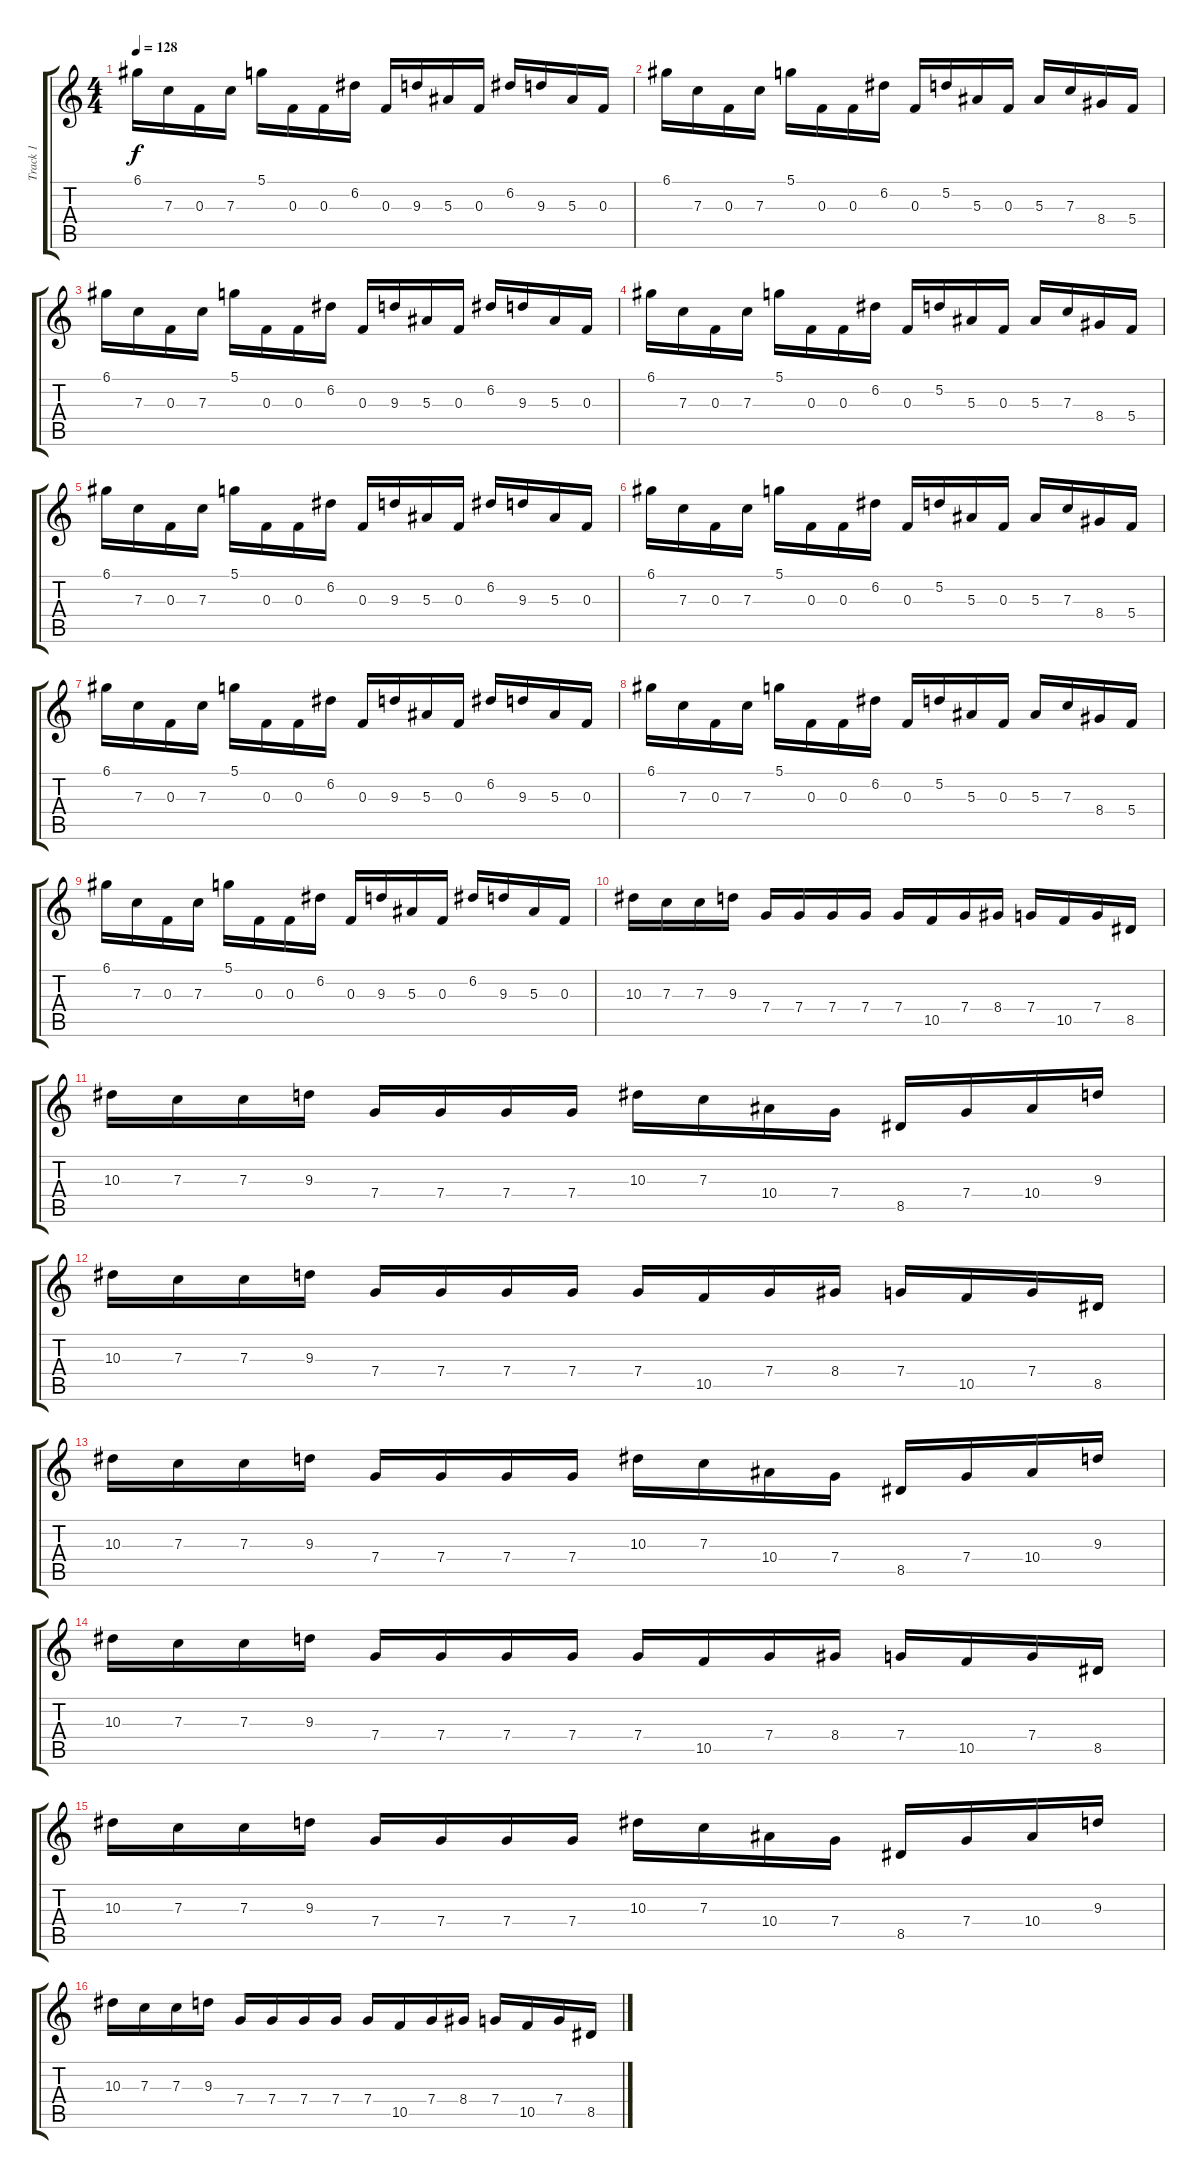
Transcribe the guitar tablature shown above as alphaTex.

\track ("Track 1" "Track 1") {instrument distortionguitar}
\staff {score tabs}
\tuning (D4 A3 F3 C3 G2 C2) {hide}
\ts (4 4)
\tempo 128
\clef g2
\ks c
6.1.16{dy f} 7.3.16 0.3.16 7.3.16 5.1.16 0.3.16 0.3.16 6.2.16 0.3.16 9.3.16 5.3.16 0.3.16 6.2.16 9.3.16 5.3.16 0.3.16 |
6.1.16 7.3.16 0.3.16 7.3.16 5.1.16 0.3.16 0.3.16 6.2.16 0.3.16 5.2.16 5.3.16 0.3.16 5.3.16 7.3.16 8.4.16 5.4.16 |
6.1.16 7.3.16 0.3.16 7.3.16 5.1.16 0.3.16 0.3.16 6.2.16 0.3.16 9.3.16 5.3.16 0.3.16 6.2.16 9.3.16 5.3.16 0.3.16 |
6.1.16 7.3.16 0.3.16 7.3.16 5.1.16 0.3.16 0.3.16 6.2.16 0.3.16 5.2.16 5.3.16 0.3.16 5.3.16 7.3.16 8.4.16 5.4.16 |
6.1.16 7.3.16 0.3.16 7.3.16 5.1.16 0.3.16 0.3.16 6.2.16 0.3.16 9.3.16 5.3.16 0.3.16 6.2.16 9.3.16 5.3.16 0.3.16 |
6.1.16 7.3.16 0.3.16 7.3.16 5.1.16 0.3.16 0.3.16 6.2.16 0.3.16 5.2.16 5.3.16 0.3.16 5.3.16 7.3.16 8.4.16 5.4.16 |
6.1.16 7.3.16 0.3.16 7.3.16 5.1.16 0.3.16 0.3.16 6.2.16 0.3.16 9.3.16 5.3.16 0.3.16 6.2.16 9.3.16 5.3.16 0.3.16 |
6.1.16 7.3.16 0.3.16 7.3.16 5.1.16 0.3.16 0.3.16 6.2.16 0.3.16 5.2.16 5.3.16 0.3.16 5.3.16 7.3.16 8.4.16 5.4.16 |
6.1.16 7.3.16 0.3.16 7.3.16 5.1.16 0.3.16 0.3.16 6.2.16 0.3.16 9.3.16 5.3.16 0.3.16 6.2.16 9.3.16 5.3.16 0.3.16 |
10.3.16 7.3.16 7.3.16 9.3.16 7.4.16 7.4.16 7.4.16 7.4.16 7.4.16 10.5.16 7.4.16 8.4.16 7.4.16 10.5.16 7.4.16 8.5.16 |
10.3.16 7.3.16 7.3.16 9.3.16 7.4.16 7.4.16 7.4.16 7.4.16 10.3.16 7.3.16 10.4.16 7.4.16 8.5.16 7.4.16 10.4.16 9.3.16 |
10.3.16 7.3.16 7.3.16 9.3.16 7.4.16 7.4.16 7.4.16 7.4.16 7.4.16 10.5.16 7.4.16 8.4.16 7.4.16 10.5.16 7.4.16 8.5.16 |
10.3.16 7.3.16 7.3.16 9.3.16 7.4.16 7.4.16 7.4.16 7.4.16 10.3.16 7.3.16 10.4.16 7.4.16 8.5.16 7.4.16 10.4.16 9.3.16 |
10.3.16 7.3.16 7.3.16 9.3.16 7.4.16 7.4.16 7.4.16 7.4.16 7.4.16 10.5.16 7.4.16 8.4.16 7.4.16 10.5.16 7.4.16 8.5.16 |
10.3.16 7.3.16 7.3.16 9.3.16 7.4.16 7.4.16 7.4.16 7.4.16 10.3.16 7.3.16 10.4.16 7.4.16 8.5.16 7.4.16 10.4.16 9.3.16 |
10.3.16 7.3.16 7.3.16 9.3.16 7.4.16 7.4.16 7.4.16 7.4.16 7.4.16 10.5.16 7.4.16 8.4.16 7.4.16 10.5.16 7.4.16 8.5.16
